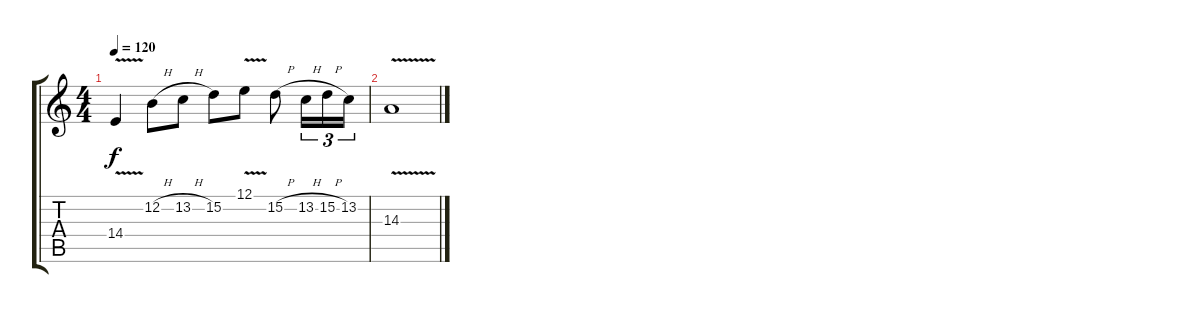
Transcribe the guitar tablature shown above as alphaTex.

\track "" {instrument flute}
\staff {score tabs}
\tuning (E4 B3 G3 D3 A2 E2) {hide}
\ts (4 4)
\tempo 120
\clef g2
\ks c
14.4{v}.4{dy f} 12.2{h}.8 13.2{h}.8 15.2.8 12.1{v}.8 15.2{h}.8 13.2{h}.16{tu (3 2)} 15.2{h}.16{tu (3 2)} 13.2.16{tu (3 2)} |
14.3{v}.1{volume 0}
